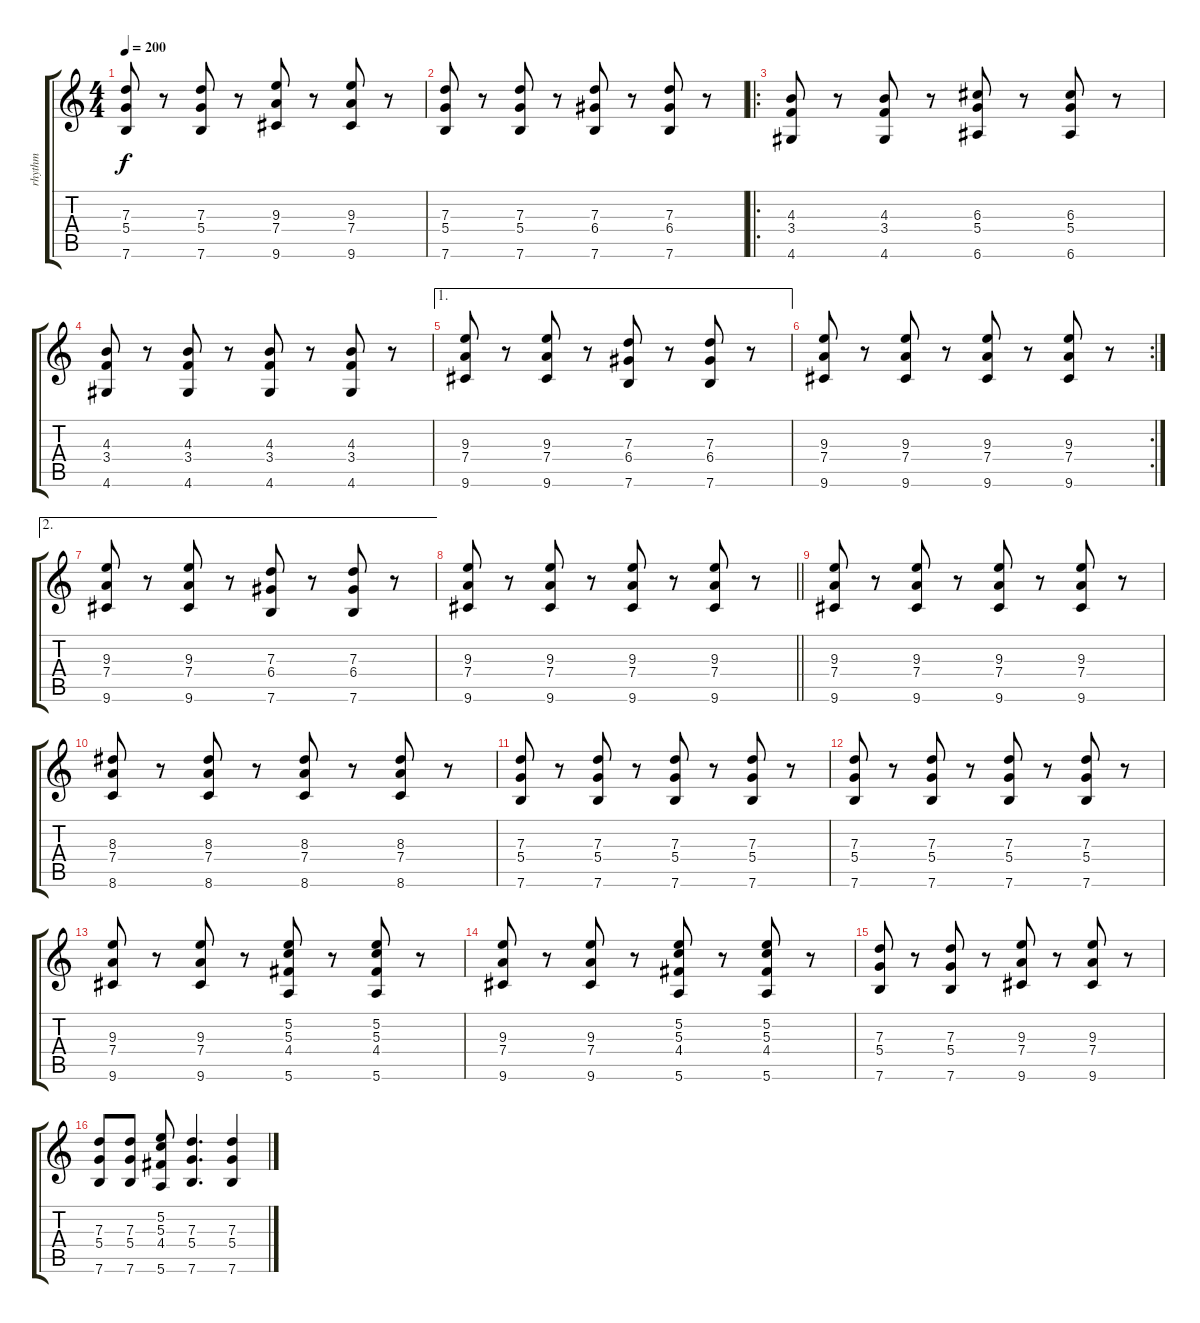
\track ("rhythm" "rhythm") {instrument acousticguitarnylon}
\staff {score tabs}
\tuning (E4 B3 G3 D3 A2 E2) {hide}
\ts (4 4)
\tempo 200
\clef g2
\ks c
(7.3 5.4 7.6).8{dy f} r.8 (7.3 5.4 7.6).8 r.8 (9.3 7.4 9.6).8 r.8 (9.3 7.4 9.6).8 r.8 |
(7.3 5.4 7.6).8 r.8 (7.3 5.4 7.6).8 r.8 (7.3 6.4 7.6).8 r.8 (7.3 6.4 7.6).8 r.8 |
\ro
(4.3 3.4 4.6).8 r.8 (4.3 3.4 4.6).8 r.8 (6.3 5.4 6.6).8 r.8 (6.3 5.4 6.6).8 r.8 |
(4.3 3.4 4.6).8 r.8 (4.3 3.4 4.6).8 r.8 (4.3 3.4 4.6).8 r.8 (4.3 3.4 4.6).8 r.8 |
\ae 1
(9.3 7.4 9.6).8 r.8 (9.3 7.4 9.6).8 r.8 (7.3 6.4 7.6).8 r.8 (7.3 6.4 7.6).8 r.8 |
\rc 2
(9.3 7.4 9.6).8 r.8 (9.3 7.4 9.6).8 r.8 (9.3 7.4 9.6).8 r.8 (9.3 7.4 9.6).8 r.8 |
\ae 2
(9.3 7.4 9.6).8 r.8 (9.3 7.4 9.6).8 r.8 (7.3 6.4 7.6).8 r.8 (7.3 6.4 7.6).8 r.8 |
\barLineRight lightlight
(9.3 7.4 9.6).8 r.8 (9.3 7.4 9.6).8 r.8 (9.3 7.4 9.6).8 r.8 (9.3 7.4 9.6).8 r.8 |
(9.3 7.4 9.6).8 r.8 (9.3 7.4 9.6).8 r.8 (9.3 7.4 9.6).8 r.8 (9.3 7.4 9.6).8 r.8 |
(8.3 7.4 8.6).8 r.8 (8.3 7.4 8.6).8 r.8 (8.3 7.4 8.6).8 r.8 (8.3 7.4 8.6).8 r.8 |
(7.3 5.4 7.6).8 r.8 (7.3 5.4 7.6).8 r.8 (7.3 5.4 7.6).8 r.8 (7.3 5.4 7.6).8 r.8 |
(7.3 5.4 7.6).8 r.8 (7.3 5.4 7.6).8 r.8 (7.3 5.4 7.6).8 r.8 (7.3 5.4 7.6).8 r.8 |
(9.3 7.4 9.6).8 r.8 (9.3 7.4 9.6).8 r.8 (5.2 5.3 4.4 5.6).8 r.8 (5.2 5.3 4.4 5.6).8 r.8 |
(9.3 7.4 9.6).8 r.8 (9.3 7.4 9.6).8 r.8 (5.2 5.3 4.4 5.6).8 r.8 (5.2 5.3 4.4 5.6).8 r.8 |
(7.3 5.4 7.6).8 r.8 (7.3 5.4 7.6).8 r.8 (9.3 7.4 9.6).8 r.8 (9.3 7.4 9.6).8 r.8 |
(7.3 5.4 7.6).8 (7.3 5.4 7.6).8 (5.2 5.3 4.4 5.6).8 (7.3 5.4 7.6).4{d} (7.3 5.4 7.6).4
